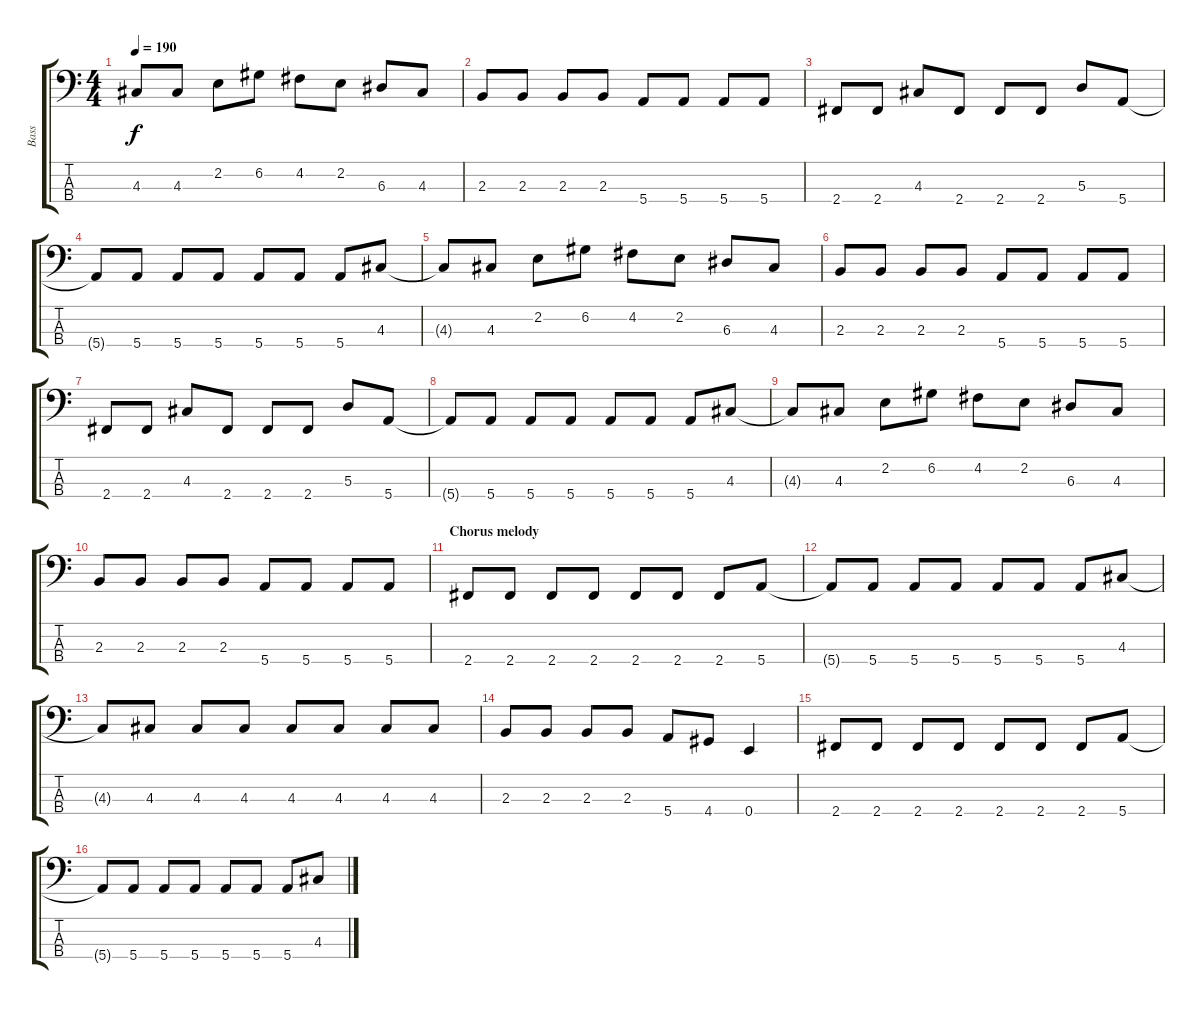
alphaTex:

\track ("Bass" "Bass") {instrument electricbassfinger}
\staff {score tabs}
\tuning (G2 D2 A1 E1) {hide}
\ts (4 4)
\tempo 190
\clef f4
\ks c
4.3{t}.8{dy f} 4.3.8 2.2.8 6.2.8 4.2.8 2.2.8 6.3.8 4.3.8 |
2.3.8 2.3.8 2.3.8 2.3.8 5.4.8 5.4.8 5.4.8 5.4.8 |
2.4.8 2.4.8 4.3.8 2.4.8 2.4.8 2.4.8 5.3.8 5.4.8 |
5.4{t}.8 5.4.8 5.4.8 5.4.8 5.4.8 5.4.8 5.4.8 4.3.8 |
4.3{t}.8 4.3.8 2.2.8 6.2.8 4.2.8 2.2.8 6.3.8 4.3.8 |
2.3.8 2.3.8 2.3.8 2.3.8 5.4.8 5.4.8 5.4.8 5.4.8 |
2.4.8 2.4.8 4.3.8 2.4.8 2.4.8 2.4.8 5.3.8 5.4.8 |
5.4{t}.8 5.4.8 5.4.8 5.4.8 5.4.8 5.4.8 5.4.8 4.3.8 |
4.3{t}.8 4.3.8 2.2.8 6.2.8 4.2.8 2.2.8 6.3.8 4.3.8 |
2.3.8 2.3.8 2.3.8 2.3.8 5.4.8 5.4.8 5.4.8 5.4.8 |
\section ("" "Chorus melody")
2.4.8 2.4.8 2.4.8 2.4.8 2.4.8 2.4.8 2.4.8 5.4.8 |
5.4{t}.8 5.4.8 5.4.8 5.4.8 5.4.8 5.4.8 5.4.8 4.3.8 |
4.3{t}.8 4.3.8 4.3.8 4.3.8 4.3.8 4.3.8 4.3.8 4.3.8 |
2.3.8 2.3.8 2.3.8 2.3.8 5.4.8 4.4.8 0.4.4 |
2.4.8 2.4.8 2.4.8 2.4.8 2.4.8 2.4.8 2.4.8 5.4.8 |
5.4{t}.8 5.4.8 5.4.8 5.4.8 5.4.8 5.4.8 5.4.8 4.3.8
